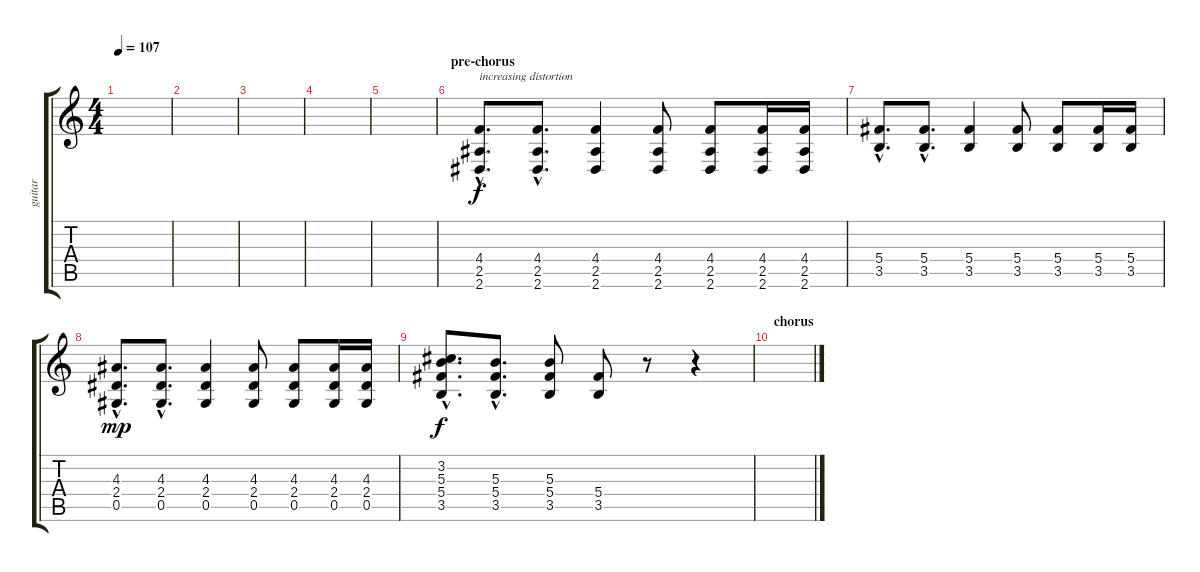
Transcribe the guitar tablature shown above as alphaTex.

\track ("guitar" "guitar") {instrument electricguitarclean}
\staff {score tabs}
\tuning (Eb4 Bb3 Gb3 Db3 Ab2 Db2) {hide}
\ts (4 4)
\tempo 107
\clef g2
\ks c
|
|
|
|
|
\section ("" "pre-chorus")
(4.4{hac} 2.5{hac} 2.6{hac}).8{d txt "increasing distortion"} (4.4{hac} 2.5{hac} 2.6{hac}).8{d} (4.4 2.5 2.6).4 (4.4 2.5 2.6).8 (4.4 2.5 2.6).8 (4.4 2.5 2.6).16 (4.4 2.5 2.6).16 |
(5.4{hac} 3.5{hac}).8{d} (5.4{hac} 3.5{hac}).8{d} (5.4 3.5).4 (5.4 3.5).8 (5.4 3.5).8 (5.4 3.5).16 (5.4 3.5).16 |
(4.3{hac} 2.4{hac} 0.5{hac}).8{d dy mp} (4.3{hac} 2.4{hac} 0.5{hac}).8{d} (4.3 2.4 0.5).4 (4.3 2.4 0.5).8 (4.3 2.4 0.5).8 (4.3 2.4 0.5).16 (4.3 2.4 0.5).16 |
(3.2{hac} 5.3{hac} 5.4{hac} 3.5{hac}).8{d dy f} (5.3{hac} 5.4{hac} 3.5{hac}).8{d} (5.3 5.4 3.5).8 (5.4 3.5).8 r.8 r.4 |
\section ("" "chorus")
